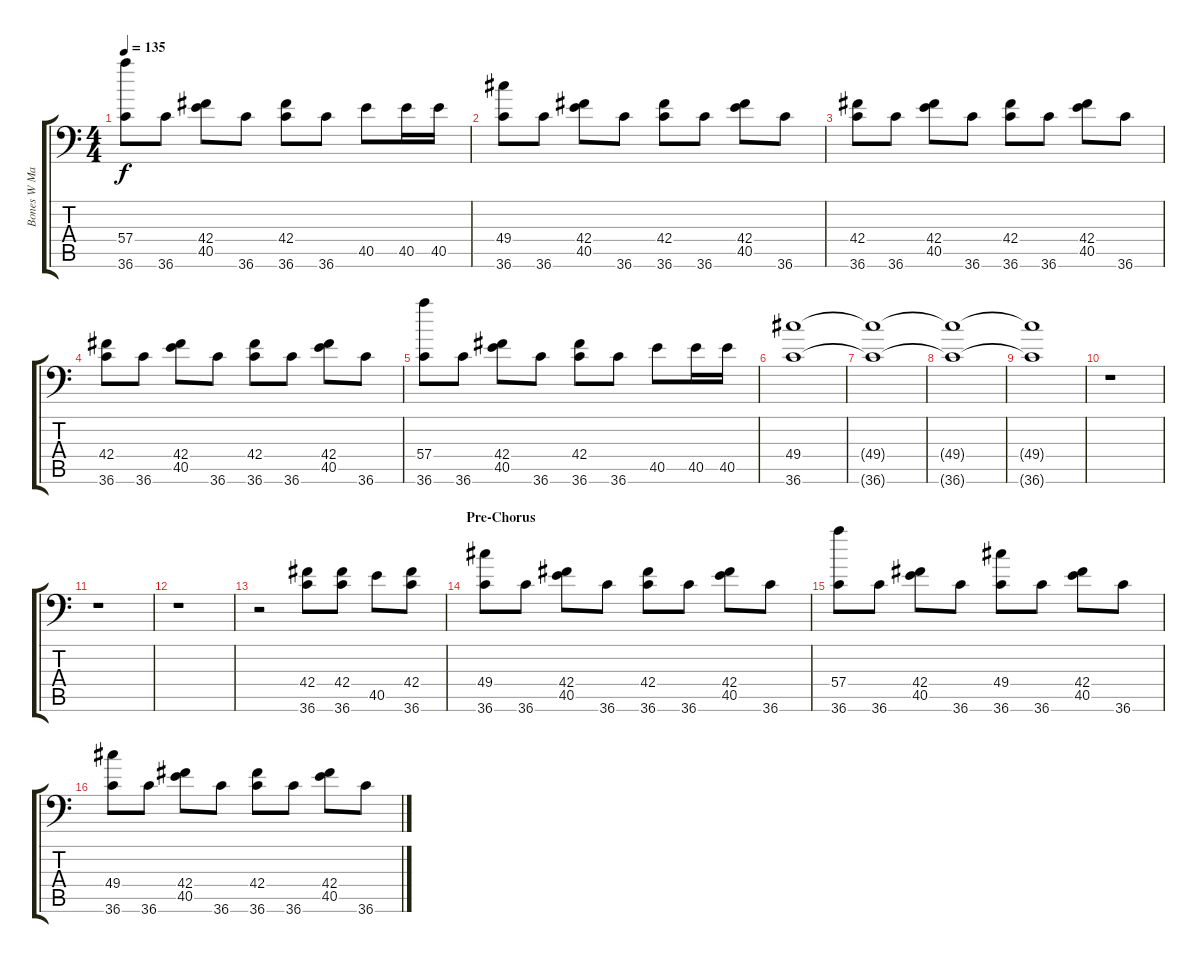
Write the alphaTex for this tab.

\track ("Bones W Machine" "Bones W Ma") {instrument acousticgrandpiano}
\staff {score tabs}
\tuning (C-1 C-1 C-1 C-1 C-1 C-1) {hide}
\ts (4 4)
\tempo 135
\clef f4
\ks c
(57.4 36.6).8{dy f} 36.6.8 (42.4 40.5).8 36.6.8 (42.4 36.6).8 36.6.8 40.5.8 40.5.16 40.5.16 |
(49.4 36.6).8 36.6.8 (42.4 40.5).8 36.6.8 (42.4 36.6).8 36.6.8 (42.4 40.5).8 36.6.8 |
(42.4 36.6).8 36.6.8 (42.4 40.5).8 36.6.8 (42.4 36.6).8 36.6.8 (42.4 40.5).8 36.6.8 |
(42.4 36.6).8 36.6.8 (42.4 40.5).8 36.6.8 (42.4 36.6).8 36.6.8 (42.4 40.5).8 36.6.8 |
(57.4 36.6).8 36.6.8 (42.4 40.5).8 36.6.8 (42.4 36.6).8 36.6.8 40.5.8 40.5.16 40.5.16 |
(49.4 36.6).1 |
(49.4{t} 36.6{t}).1 |
(49.4{t} 36.6{t}).1 |
(49.4{t} 36.6{t}).1 |
r.1 |
r.1 |
r.1 |
r.2 (42.4 36.6).8 (42.4 36.6).8 40.5.8 (42.4 36.6).8 |
\section ("" "Pre-Chorus")
(49.4 36.6).8 36.6.8 (42.4 40.5).8 36.6.8 (42.4 36.6).8 36.6.8 (42.4 40.5).8 36.6.8 |
(57.4 36.6).8 36.6.8 (42.4 40.5).8 36.6.8 (49.4 36.6).8 36.6.8 (42.4 40.5).8 36.6.8 |
(49.4 36.6).8 36.6.8 (42.4 40.5).8 36.6.8 (42.4 36.6).8 36.6.8 (42.4 40.5).8 36.6.8
